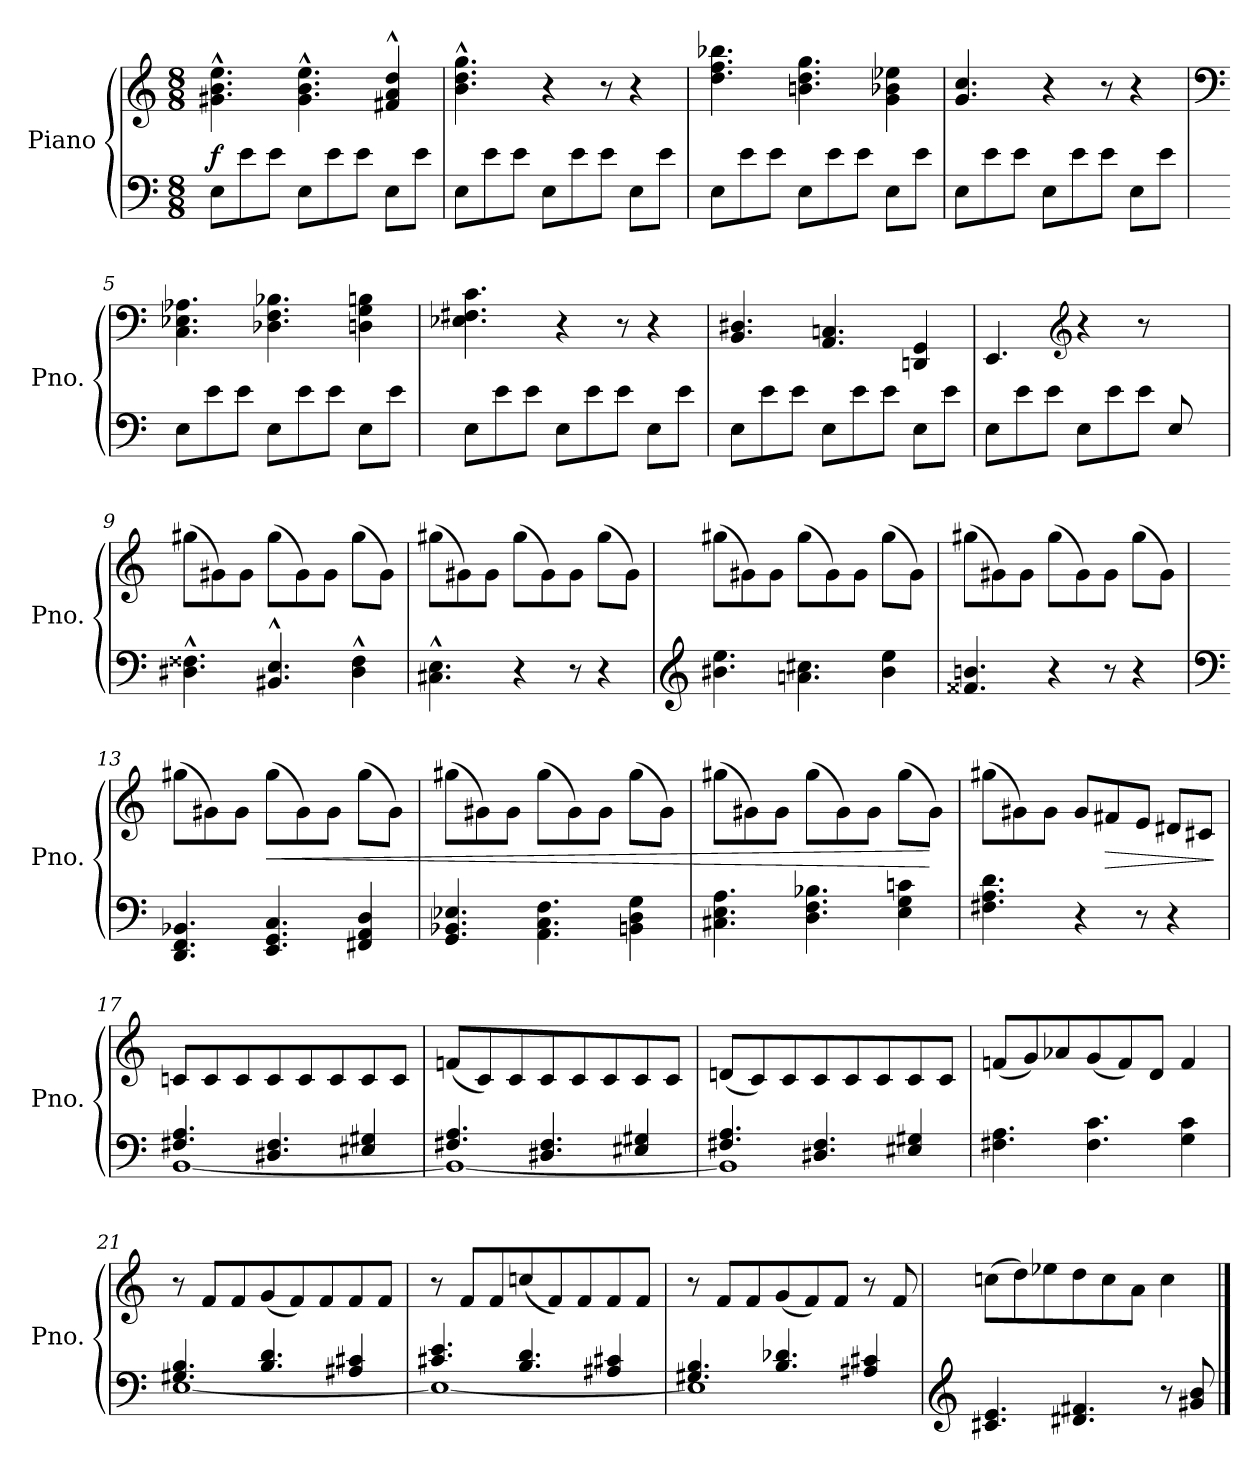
**kern	**kern	**dynam
*part1	*part1	*part1
*staff2	*staff1	*staff1/2
*I"Piano	*	*
*I'Pno.	*	*
*clefF4	*clefG2	*
*k[]	*k[]	*
*M8/8	*M8/8	*
*MM220	*MM220	*
=1	=1	=1
!	!	!LO:DY:a=2
8E\L	4.g#X\^^ 4.b\^^ 4.ee\^^	f
8e\	.	.
8e\J	.	.
8E\L	4.g#\^^ 4.b\^^ 4.ee\^^	.
8e\	.	.
8e\J	.	.
8E\L	4f#X/^^ 4a/^^ 4dd/^^	.
8e\J	.	.
=2	=2	=2
8E\L	4.b\^^ 4.dd\^^ 4.gg\^^	.
8e\	.	.
8e\J	.	.
8E\L	4r	.
8e\	.	.
8e\J	8r	.
8E\L	4r	.
8e\J	.	.
=3	=3	=3
8E\L	4.dd\ 4.ff\ 4.bb-X\	.
8e\	.	.
8e\J	.	.
8E\L	4.bn\ 4.dd\ 4.gg\	.
8e\	.	.
8e\J	.	.
8E\L	4g\ 4b-X\ 4ee-X\	.
8e\J	.	.
=4	=4	=4
8E\L	4.g/ 4.cc/	.
8e\	.	.
8e\J	.	.
8E\L	4r	.
8e\	.	.
8e\J	8r	.
8E\L	4r	.
8e\J	.	.
!!LO:LB:g=z
=5	=5	=5
*	*clefF4	*
8E\L	4.C\ 4.E-X\ 4.A-X\	.
8e\	.	.
8e\J	.	.
8E\L	4.D-X\ 4.F\ 4.B-X\	.
8e\	.	.
8e\J	.	.
8E\L	4Dn\ 4G\ 4Bn\	.
8e\J	.	.
=6	=6	=6
8E\L	4.E-X\ 4.F#X\ 4.c\	.
8e\	.	.
8e\J	.	.
8E\L	4r	.
8e\	.	.
8e\J	8r	.
8E\L	4r	.
8e\J	.	.
=7	=7	=7
8E\L	4.BB/ 4.D#X/	.
8e\	.	.
8e\J	.	.
8E\L	4.AA/ 4.Cn/	.
8e\	.	.
8e\J	.	.
8E\L	4DDn/ 4GG/	.
8e\J	.	.
=8	=8	=8
*	*^	*
8E\L	4.EE/	2..ryy	.
8e\	.	.	.
8e\J	.	.	.
*	*clefG2	*	*
8E\L	4r	.	.
8e\	.	.	.
8e\J	8r	.	.
8E/L	4ryy	.	.
8ryy	.	8f#X\J	.
*	*v	*v	*
!!LO:LB:g=z
=9	=9	=9
4.D#X\^^ 4.F##X\^^	(>8gg#X\L	.
.	8g#X\)	.
.	8g#\J	.
4.BB#X/^^ 4.E/^^	(>8gg#\L	.
.	8g#\)	.
.	8g#\J	.
4D#\^^ 4F##\^^	(>8gg#\L	.
.	8g#\J)	.
=10	=10	=10
4.C#X\^^ 4.E\^^	(>8gg#X\L	.
.	8g#X\)	.
.	8g#\J	.
4r	(>8gg#\L	.
.	8g#\)	.
8r	8g#\J	.
4r	(>8gg#\L	.
.	8g#\J)	.
=11	=11	=11
*clefG2	*	*
4.b#X\ 4.ee\	(>8gg#X\L	.
.	8g#X\)	.
.	8g#\J	.
4.an\ 4.cc#X\	(>8gg#\L	.
.	8g#\)	.
.	8g#\J	.
4b#\ 4ee\	(>8gg#\L	.
.	8g#\J)	.
=12	=12	=12
4.f##X/ 4.bn/	(>8gg#X\L	.
.	8g#X\)	.
.	8g#\J	.
4r	(>8gg#\L	.
.	8g#\)	.
8r	8g#\J	.
4r	(>8gg#\L	.
.	8g#\J)	.
!!LO:LB:g=z
=13	=13	=13
*clefF4	*	*
4.DD/ 4.FF/ 4.BB-X/	(>8gg#X\L	.
.	8g#X\)	.
.	8g#\J	.
!	!	!LO:HP:b
4.EE/ 4.GG/ 4.C/	(>8gg#\L	<
.	8g#\)	.
.	8g#\J	.
4FF#X/ 4AA/ 4D/	(>8gg#\L	.
.	8g#\J)	.
=14	=14	=14
4.GG/ 4.BB-X/ 4.E-X/	(>8gg#X\L	.
.	8g#X\)	.
.	8g#\J	.
4.AA\ 4.C\ 4.F\	(>8gg#\L	.
.	8g#\)	.
.	8g#\J	.
4BBn\ 4D\ 4G\	(>8gg#\L	.
.	8g#\J)	.
=15	=15	=15
4.C#X\ 4.E\ 4.A\	(>8gg#X\L	.
.	8g#X\)	.
.	8g#\J	.
4.D\ 4.F\ 4.B-X\	(>8gg#\L	.
.	8g#\)	.
.	8g#\J	.
4E\ 4G\ 4cn\	(>8gg#\L	.
.	8g#\J)	[
=16	=16	=16
4.F#X\ 4.A\ 4.d\	(>8gg#X\L	.
.	8g#X\)	.
.	8g#\J	.
4r	8g#/L	.
!	!	!LO:HP:b
.	8f#X/	>
8r	8e/J	.
4r	8d#X/L	.
.	8c#X/J	.
.	.	]
!!LO:LB:g=z
=17	=17	=17
*^	*	*
4.F#X/ 4.A/	[1BB	8cn/L	.
.	.	8c/	.
.	.	8c/	.
4.D#X/ 4.F#/	.	8c/	.
.	.	8c/	.
.	.	8c/	.
4E#X/ 4G#X/	.	8c/	.
.	.	8c/J	.
=18	=18	=18	=18
4.F#X/ 4.A/	1BB_	(<8fn/L	.
.	.	8c/)	.
.	.	8c/	.
4.D#X/ 4.F#/	.	8c/	.
.	.	8c/	.
.	.	8c/	.
4E#X/ 4G#X/	.	8c/	.
.	.	8c/J	.
=19	=19	=19	=19
4.F#X/ 4.A/	1BB]	(<8dn/L	.
.	.	8c/)	.
.	.	8c/	.
4.D#X/ 4.F#/	.	8c/	.
.	.	8c/	.
.	.	8c/	.
4E#X/ 4G#X/	.	8c/	.
.	.	8c/J	.
*v	*v	*	*
=20	=20	=20
4.F#X\ 4.A\	(<8fn/L	.
.	8g/)	.
.	8a-X/	.
4.F#\ 4.c\	(<8g/	.
.	8f/)	.
.	8d/J	.
4G\ 4c\	4f/	.
!!LO:LB:g=z
=21	=21	=21
*^	*	*
4.G#X/ 4.B/	[1E	8r	.
.	.	8f/L	.
.	.	8f/	.
4.B/ 4.d/	.	(<8g/	.
.	.	8f/)	.
.	.	8f/	.
4A#X/ 4c#X/	.	8f/	.
.	.	8f/J	.
=22	=22	=22	=22
4.c#X/ 4.e/	1E_	8r	.
.	.	8f/L	.
.	.	8f/	.
4.B/ 4.d/	.	(<8ccn/	.
.	.	8f/)	.
.	.	8f/	.
4A#X/ 4c#X/	.	8f/	.
.	.	8f/J	.
=23	=23	=23	=23
4.G#X/ 4.B/	1E]	8r	.
.	.	8f/L	.
.	.	8f/	.
4.B/ 4.d-X/	.	(<8g/	.
.	.	8f/)	.
.	.	8f/J	.
4A#X/ 4c#X/	.	8r	.
.	.	8f/	.
*v	*v	*	*
=24	=24	=24
*clefG2	*	*
4.c#X/ 4.e/	(>8ccn\L	.
.	8dd\)	.
.	8ee-X\	.
4.d#X/ 4.f#X/	8dd\	.
.	8cc\	.
.	8a\J	.
8r	4cc\	.
8g#X/ 8b/	.	.
==	==	==
*-	*-	*-
